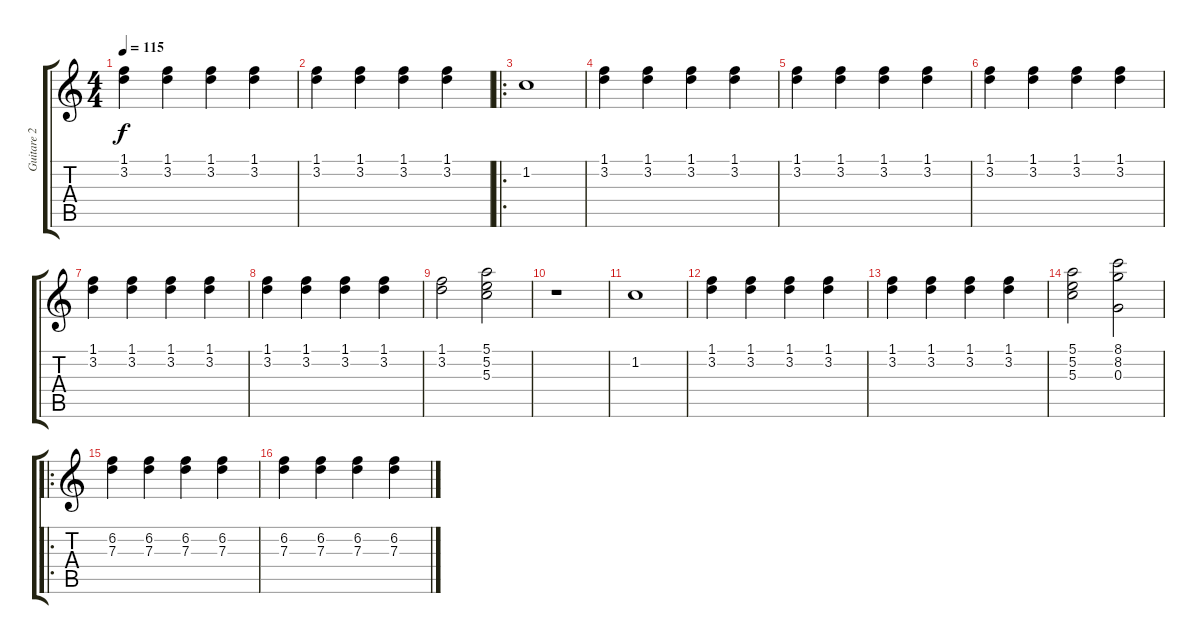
\track ("Guitare 2" "Guitare 2") {instrument electricguitarjazz}
\staff {score tabs}
\tuning (E4 B3 G3 D3 A2 D2) {hide}
\ts (4 4)
\tempo 115
\clef g2
\ks c
(1.1 3.2).4{dy f} (1.1 3.2).4 (1.1 3.2).4 (1.1 3.2).4 |
(1.1 3.2).4 (1.1 3.2).4 (1.1 3.2).4 (1.1 3.2).4 |
\ro
1.2.1 |
(1.1 3.2).4 (1.1 3.2).4 (1.1 3.2).4 (1.1 3.2).4 |
(1.1 3.2).4 (1.1 3.2).4 (1.1 3.2).4 (1.1 3.2).4 |
(1.1 3.2).4 (1.1 3.2).4 (1.1 3.2).4 (1.1 3.2).4 |
(1.1 3.2).4 (1.1 3.2).4 (1.1 3.2).4 (1.1 3.2).4 |
(1.1 3.2).4 (1.1 3.2).4 (1.1 3.2).4 (1.1 3.2).4 |
(1.1 3.2).2 (5.1 5.2 5.3).2 |
r.1 |
1.2.1 |
(1.1 3.2).4 (1.1 3.2).4 (1.1 3.2).4 (1.1 3.2).4 |
(1.1 3.2).4 (1.1 3.2).4 (1.1 3.2).4 (1.1 3.2).4 |
(5.1 5.2 5.3).2 (8.1 8.2 0.3).2 |
\ro
(6.2 7.3).4 (6.2 7.3).4 (6.2 7.3).4 (6.2 7.3).4 |
(6.2 7.3).4 (6.2 7.3).4 (6.2 7.3).4 (6.2 7.3).4
